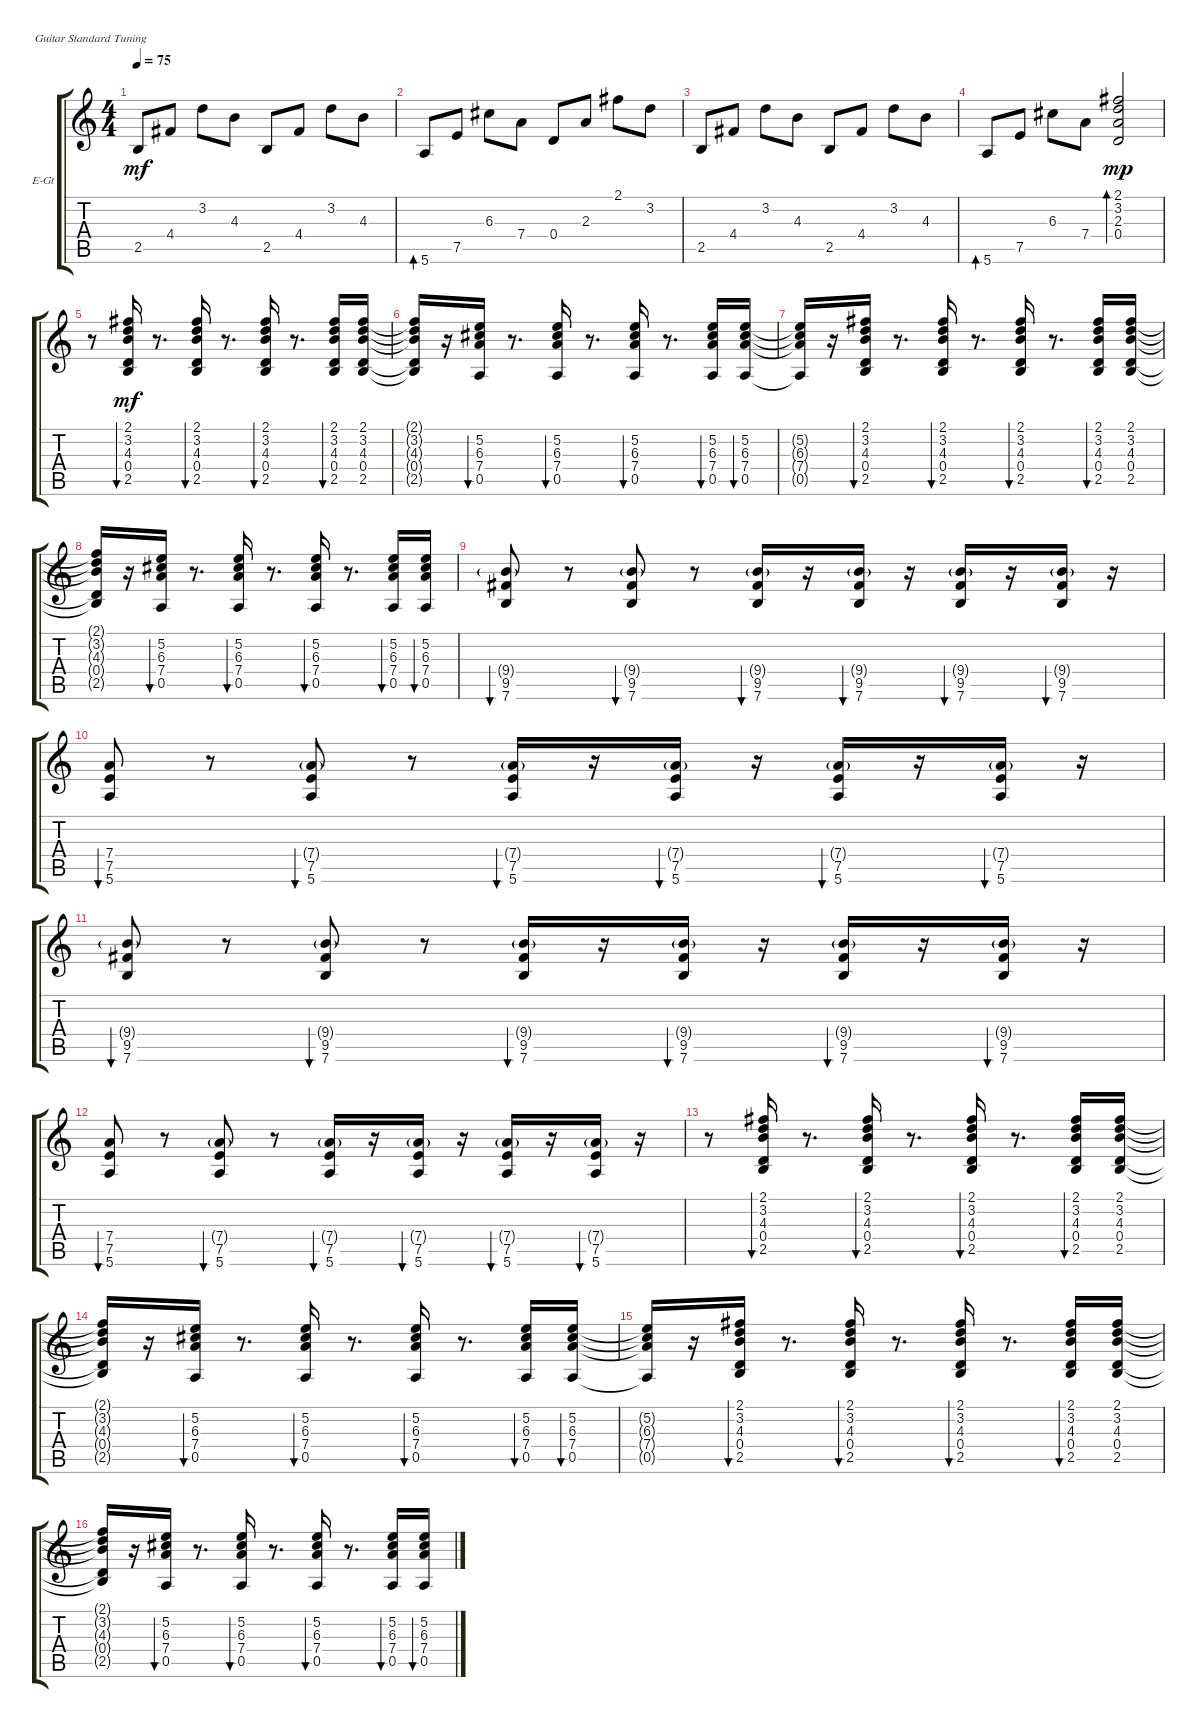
\defaultSystemsLayout 4
\bracketExtendMode groupsimilarinstruments
\firstSystemTrackNameOrientation horizontal
\otherSystemsTrackNameOrientation horizontal
\track ("Electric Guitar" "E-Gt") {solo instrument electricguitarclean}
\staff {score tabs}
\tuning (E4 B3 G3 D3 A2 E2)
\ts (4 4)
\tempo 75
\clef g2
\ks c
2.5.8{dy mf instrument electricguitarclean} 4.4.8 3.2.8 4.3.8 2.5.8 4.4.8 3.2.8 4.3.8 |
5.6.8{bd 0} 7.5.8 6.3.8 7.4.8 0.4.8 2.3.8 2.1.8 3.2.8 |
2.5.8 4.4.8 3.2.8 4.3.8 2.5.8 4.4.8 3.2.8 4.3.8 |
5.6.8{bd 0} 7.5.8 6.3.8 7.4.8 (0.4 2.3 3.2 2.1).2{bd 56 dy mp} |
r.8 (3.2 2.1 4.3 0.4 2.5).16{bu 30 dy mf} r.8{d} (3.2 2.1 4.3 0.4 2.5).16{bu 30} r.8{d} (3.2 2.1 4.3 0.4 2.5).16{bu 30} r.8{d} (2.5 0.4 4.3 3.2 2.1).16{bu 55} (2.5 0.4 4.3 3.2 2.1).16 |
(2.1{t} 3.2{t} 4.3{t} 0.4{t} 2.5{t}).16 r.16 (0.5 7.4 6.3 5.2).16{bu 30} r.8{d} (0.5 7.4 6.3 5.2).16{bu 30} r.8{d} (0.5 7.4 6.3 5.2).16{bu 30} r.8{d} (0.5 7.4 6.3 5.2).16{bu 30} (0.5 7.4 6.3 5.2).16{bu 30} |
(0.5{t} 7.4{t} 6.3{t} 5.2{t}).16 r.16 (3.2 2.1 4.3 0.4 2.5).16{bu 30} r.8{d} (3.2 2.1 4.3 0.4 2.5).16{bu 30} r.8{d} (3.2 2.1 4.3 0.4 2.5).16{bu 30} r.8{d} (2.5 0.4 4.3 3.2 2.1).16{bu 55} (2.5 0.4 4.3 3.2 2.1).16 |
(2.1{t} 3.2{t} 4.3{t} 0.4{t} 2.5{t}).16 r.16 (0.5 7.4 6.3 5.2).16{bu 30} r.8{d} (0.5 7.4 6.3 5.2).16{bu 30} r.8{d} (0.5 7.4 6.3 5.2).16{bu 30} r.8{d} (0.5 7.4 6.3 5.2).16{bu 30} (0.5 7.4 6.3 5.2).16{bu 30} |
(7.6 9.5 9.4{g}).8{bu 30} r.8 (7.6 9.5 9.4{g}).8{bu 30} r.8 (7.6 9.5 9.4{g}).16{bu 30} r.16 (7.6 9.5 9.4{g}).16{bu 30} r.16 (7.6 9.5 9.4{g}).16{bu 30} r.16 (7.6 9.5 9.4{g}).16{bu 30} r.16 |
(5.6 7.5 7.4).8{bu 30} r.8 (5.6 7.5 7.4{g}).8{bu 30} r.8 (5.6 7.5 7.4{g}).16{bu 30} r.16 (5.6 7.5 7.4{g}).16{bu 30} r.16 (5.6 7.5 7.4{g}).16{bu 30} r.16 (5.6 7.5 7.4{g}).16{bu 30} r.16 |
(7.6 9.5 9.4{g}).8{bu 30} r.8 (7.6 9.5 9.4{g}).8{bu 30} r.8 (7.6 9.5 9.4{g}).16{bu 30} r.16 (7.6 9.5 9.4{g}).16{bu 30} r.16 (7.6 9.5 9.4{g}).16{bu 30} r.16 (7.6 9.5 9.4{g}).16{bu 30} r.16 |
(5.6 7.5 7.4).8{bu 30} r.8 (5.6 7.5 7.4{g}).8{bu 30} r.8 (5.6 7.5 7.4{g}).16{bu 30} r.16 (5.6 7.5 7.4{g}).16{bu 30} r.16 (5.6 7.5 7.4{g}).16{bu 30} r.16 (5.6 7.5 7.4{g}).16{bu 30} r.16 |
r.8 (3.2 2.1 4.3 0.4 2.5).16{bu 30} r.8{d} (3.2 2.1 4.3 0.4 2.5).16{bu 30} r.8{d} (3.2 2.1 4.3 0.4 2.5).16{bu 30} r.8{d} (2.5 0.4 4.3 3.2 2.1).16{bu 55} (2.5 0.4 4.3 3.2 2.1).16 |
(2.1{t} 3.2{t} 4.3{t} 0.4{t} 2.5{t}).16 r.16 (0.5 7.4 6.3 5.2).16{bu 30} r.8{d} (0.5 7.4 6.3 5.2).16{bu 30} r.8{d} (0.5 7.4 6.3 5.2).16{bu 30} r.8{d} (0.5 7.4 6.3 5.2).16{bu 30} (0.5 7.4 6.3 5.2).16{bu 30} |
(0.5{t} 7.4{t} 6.3{t} 5.2{t}).16 r.16 (3.2 2.1 4.3 0.4 2.5).16{bu 30} r.8{d} (3.2 2.1 4.3 0.4 2.5).16{bu 30} r.8{d} (3.2 2.1 4.3 0.4 2.5).16{bu 30} r.8{d} (2.5 0.4 4.3 3.2 2.1).16{bu 55} (2.5 0.4 4.3 3.2 2.1).16 |
(2.1{t} 3.2{t} 4.3{t} 0.4{t} 2.5{t}).16 r.16 (0.5 7.4 6.3 5.2).16{bu 30} r.8{d} (0.5 7.4 6.3 5.2).16{bu 30} r.8{d} (0.5 7.4 6.3 5.2).16{bu 30} r.8{d} (0.5 7.4 6.3 5.2).16{bu 30} (0.5 7.4 6.3 5.2).16{bu 30}
